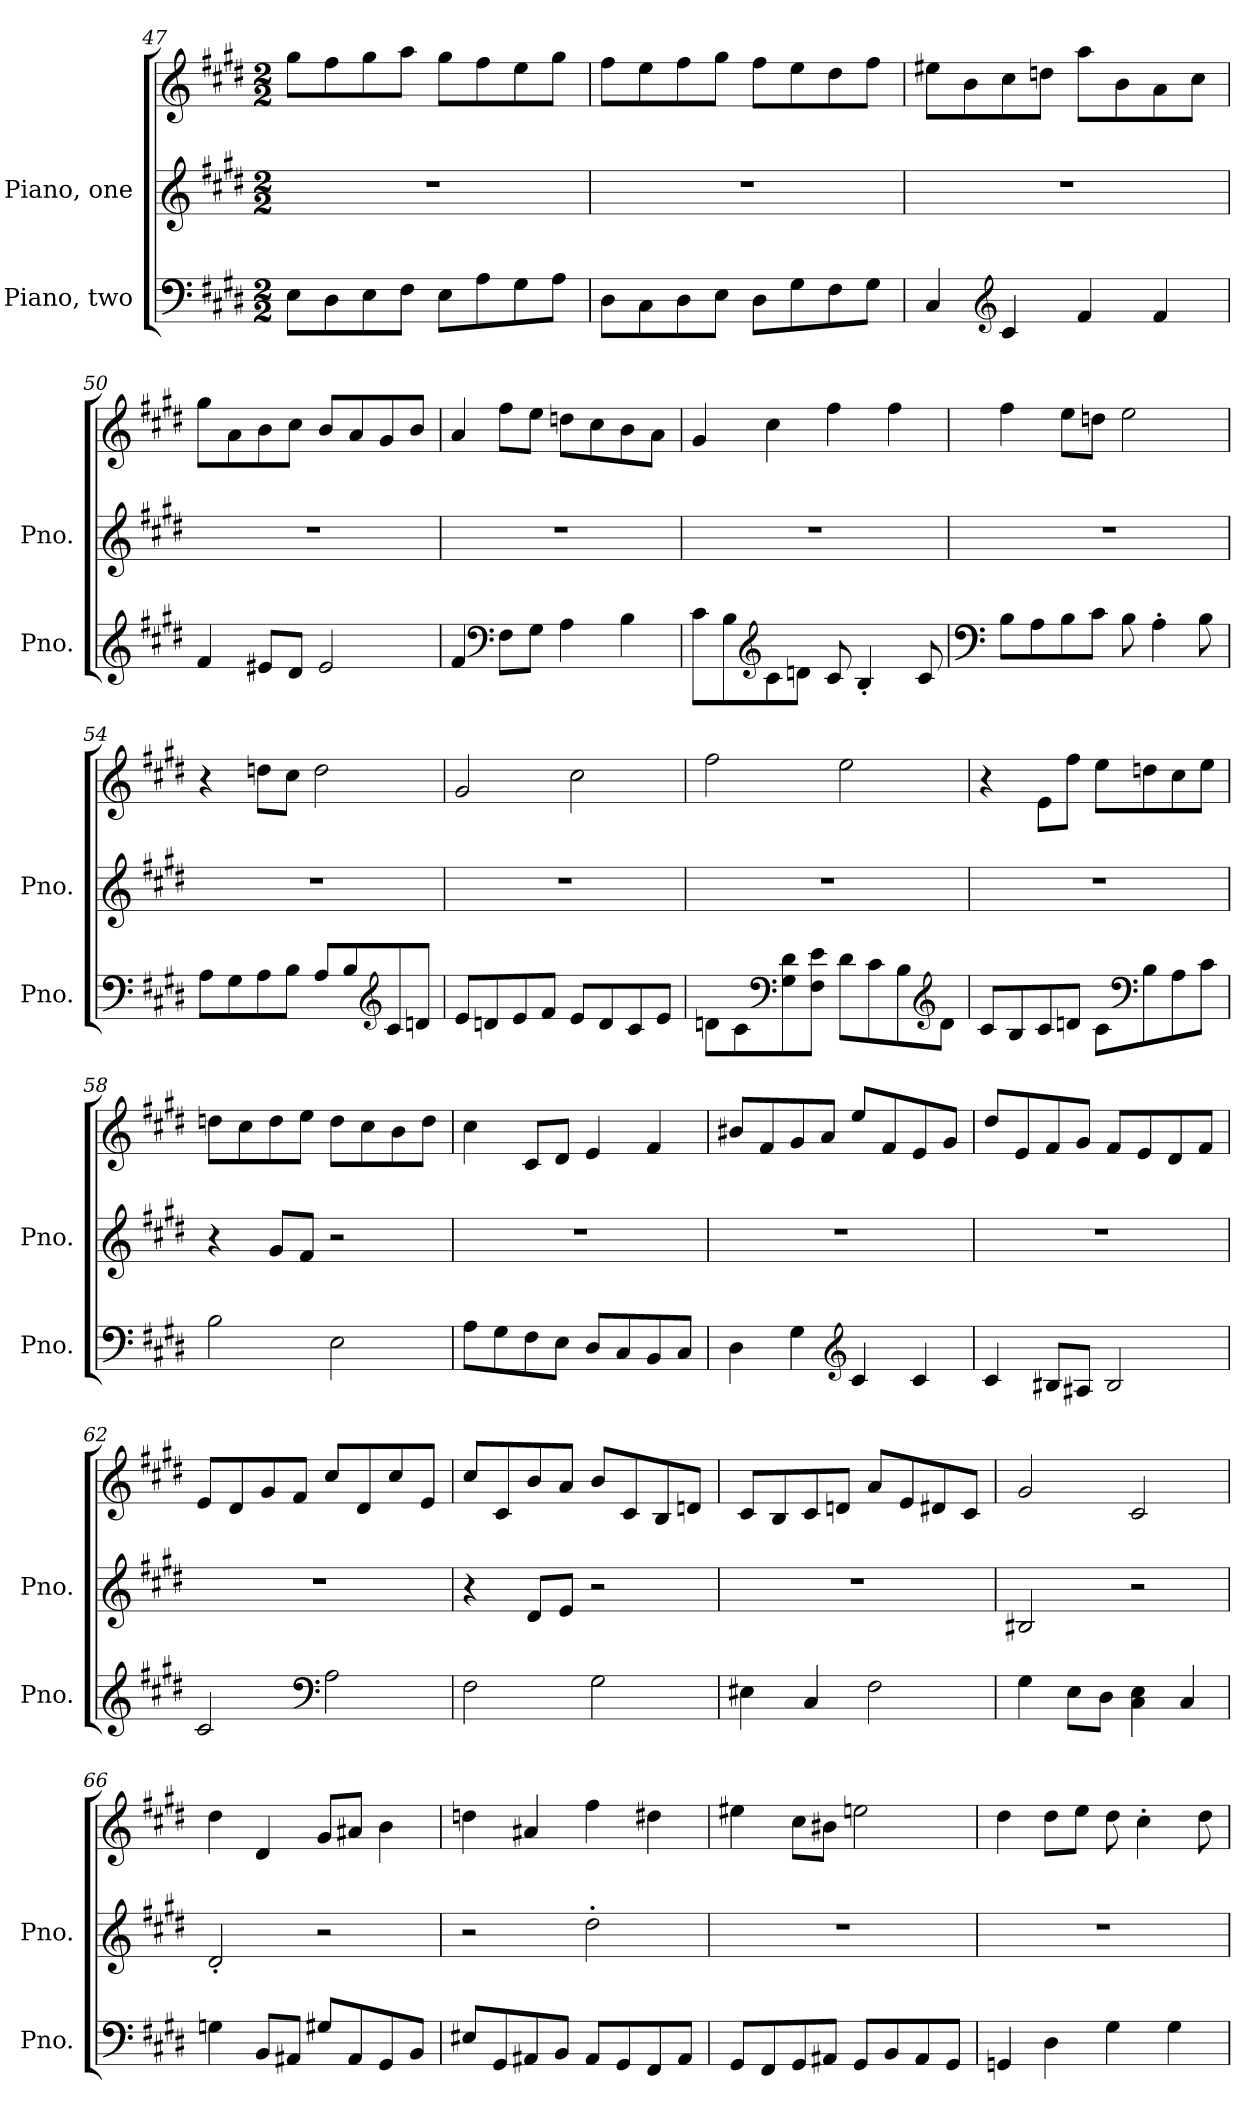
**kern	**kern	**kern
*part2	*part1	*part1
*staff3	*staff2	*staff1
*I"Piano, two	*I"Piano, one	*
*I'Pno.	*I'Pno.	*
*clefF4	*clefG2	*clefG2
*k[f#c#g#d#]	*k[f#c#g#d#]	*k[f#c#g#d#]
*M2/2	*M2/2	*M2/2
=47	=47	=47
8E\L	1r	8gg#\L
8D#\	.	8ff#\
8E\	.	8gg#\
8F#\J	.	8aa\J
8E\L	.	8gg#\L
8A\	.	8ff#\
8G#\	.	8ee\
8A\J	.	8gg#\J
!!LO:PB:g=z
=48	=48	=48
8D#\L	1r	8ff#\L
8C#\	.	8ee\
8D#\	.	8ff#\
8E\J	.	8gg#\J
8D#\L	.	8ff#\L
8G#\	.	8ee\
8F#\	.	8dd#\
8G#\J	.	8ff#\J
=49	=49	=49
4C#/	1r	8ee#X\L
.	.	8b\
*clefG2	*	*
4c#/	.	8cc#\
.	.	8ddn\J
4f#/	.	8aa\L
.	.	8b\
4f#/	.	8a\
.	.	8cc#\J
=50	=50	=50
4f#/	1r	8gg#\L
.	.	8a\
8e#X/L	.	8b\
8d#/J	.	8cc#\J
2e#/	.	8b/L
.	.	8a/
.	.	8g#/
.	.	8b/J
=51	=51	=51
4f#/	1r	4a/
*clefF4	*	*
8F#\L	.	8ff#\L
8G#\J	.	8ee\J
4A\	.	8ddn\L
.	.	8cc#\
4B\	.	8b\
.	.	8a\J
!!LO:LB:g=z
=52	=52	=52
8c#\L	1r	4g#/
8B\	.	.
*clefG2	*	*
8c#\	.	4cc#\
8dn\J	.	.
8c#/	.	4ff#\
4B'/	.	.
.	.	4ff#\
8c#/	.	.
=53	=53	=53
*clefF4	*	*
8B\L	1r	4ff#\
8A\	.	.
8B\	.	8ee\L
8c#\J	.	8ddn\J
8B\	.	2ee\
4A'\	.	.
8B\	.	.
=54	=54	=54
8A\L	1r	4r
8G#\	.	.
8A\	.	8ddn\L
8B\J	.	8cc#\J
8A/L	.	2dd\
8B/	.	.
*clefG2	*	*
8c#/	.	.
8dn/J	.	.
=55	=55	=55
8e/L	1r	2g#/
8dn/	.	.
8e/	.	.
8f#/J	.	.
8e/L	.	2cc#\
8d/	.	.
8c#/	.	.
8e/J	.	.
!!LO:LB:g=z
=56	=56	=56
8dn\L	1r	2ff#\
8c#\	.	.
*clefF4	*	*
8G#\ 8d\	.	.
8F#\ 8e\J	.	.
8d\L	.	2ee\
8c#\	.	.
8B\	.	.
*clefG2	*	*
8d\J	.	.
=57	=57	=57
8c#/L	1r	4r
8B/	.	.
8c#/	.	8e\L
8dn/J	.	8ff#\J
8c#\L	.	8ee\L
*clefF4	*	*
8B\	.	8ddn\
8A\	.	8cc#\
8c#\J	.	8ee\J
=58	=58	=58
2B\	4r	8ddn\L
.	.	8cc#\
.	8g#/L	8dd\
.	8f#/J	8ee\J
2E\	2r	8dd\L
.	.	8cc#\
.	.	8b\
.	.	8dd\J
!!LO:LB:g=z
=59	=59	=59
8A\L	1r	4cc#\
8G#\	.	.
8F#\	.	8c#/L
8E\J	.	8d#/J
8D#/L	.	4e/
8C#/	.	.
8BB/	.	4f#/
8C#/J	.	.
=60	=60	=60
4D#\	1r	8b#X/L
.	.	8f#/
4G#\	.	8g#/
.	.	8a/J
*clefG2	*	*
4c#/	.	8ee/L
.	.	8f#/
4c#/	.	8e/
.	.	8g#/J
=61	=61	=61
4c#/	1r	8dd#/L
.	.	8e/
8B#X/L	.	8f#/
8A#X/J	.	8g#/J
2B#/	.	8f#/L
.	.	8e/
.	.	8d#/
.	.	8f#/J
=62	=62	=62
2c#/	1r	8e/L
.	.	8d#/
.	.	8g#/
.	.	8f#/J
*clefF4	*	*
2A\	.	8cc#/L
.	.	8d#/
.	.	8cc#/
.	.	8e/J
!!LO:PB:g=z
=63	=63	=63
2F#\	4r	8cc#/L
.	.	8c#/
.	8d#/L	8b/
.	8e/J	8a/J
2G#\	2r	8b/L
.	.	8c#/
.	.	8B/
.	.	8dn/J
=64	=64	=64
4E#X\	1r	8c#/L
.	.	8B/
4C#/	.	8c#/
.	.	8dn/J
2F#\	.	8a/L
.	.	8e/
.	.	8d#X/
.	.	8c#/J
=65	=65	=65
4G#\	2B#X/	2g#/
8E\L	.	.
8D#\J	.	.
4C#\ 4E\	2r	2c#/
4C#/	.	.
=66	=66	=66
4Gn\	2d#'/	4dd#\
8BB/L	.	4d#/
8AA#X/J	.	.
8G#X/L	2r	8g#/L
8AA#/	.	8a#X/J
8GG#/	.	4b\
8BB/J	.	.
!!LO:LB:g=z
=67	=67	=67
8E#X/L	2r	4ddn\
8GG#/	.	.
8AA#X/	.	4a#X/
8BB/J	.	.
8AA#/L	2dd#'\	4ff#\
8GG#/	.	.
8FF#/	.	4dd#X\
8AA#/J	.	.
=68	=68	=68
8GG#/L	1r	4ee#X\
8FF#/	.	.
8GG#/	.	8cc#\L
8AA#X/J	.	8b#X\J
8GG#/L	.	2een\
8BB/	.	.
8AA#/	.	.
8GG#/J	.	.
=69	=69	=69
4GGn/	1r	4dd#\
4D#\	.	8dd#\L
.	.	8ee\J
4G#\	.	8dd#\
.	.	4cc#'\
4G#\	.	.
.	.	8dd#\
=	=	=
*-	*-	*-
